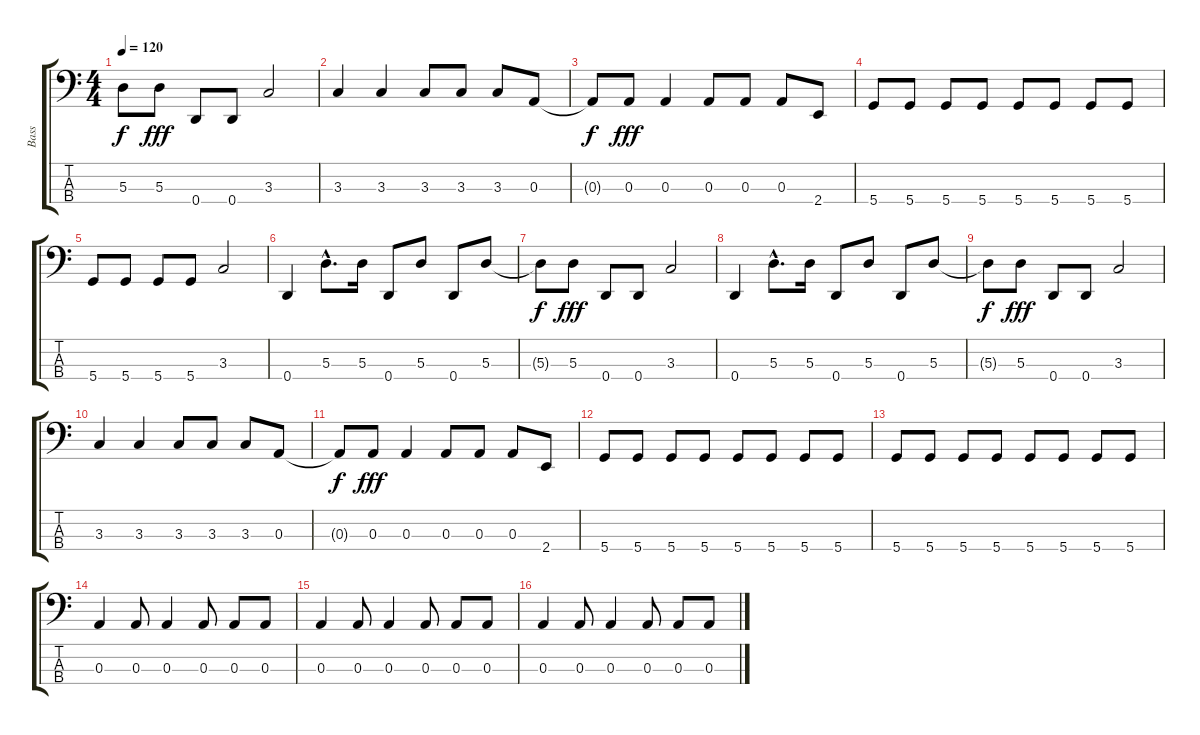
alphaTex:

\track ("Bass" "Bass") {instrument electricbasspick}
\staff {score tabs}
\tuning (G2 D2 A1 D1) {hide}
\ts (4 4)
\tempo 120
\clef f4
\ks c
5.3{t}.8{dy f} 5.3.8{dy fff} 0.4.8 0.4.8 3.3.2 |
3.3.4 3.3.4 3.3.8 3.3.8 3.3.8 0.3.8 |
0.3{t}.8{dy f} 0.3.8{dy fff} 0.3.4 0.3.8 0.3.8 0.3.8 2.4.8 |
5.4.8 5.4.8 5.4.8 5.4.8 5.4.8 5.4.8 5.4.8 5.4.8 |
5.4.8 5.4.8 5.4.8 5.4.8 3.3.2 |
0.4.4 5.3{hac}.8{d} 5.3.16 0.4.8 5.3.8 0.4.8 5.3.8 |
5.3{t}.8{dy f} 5.3.8{dy fff} 0.4.8 0.4.8 3.3.2 |
0.4.4 5.3{hac}.8{d} 5.3.16 0.4.8 5.3.8 0.4.8 5.3.8 |
5.3{t}.8{dy f} 5.3.8{dy fff} 0.4.8 0.4.8 3.3.2 |
3.3.4 3.3.4 3.3.8 3.3.8 3.3.8 0.3.8 |
0.3{t}.8{dy f} 0.3.8{dy fff} 0.3.4 0.3.8 0.3.8 0.3.8 2.4.8 |
5.4.8 5.4.8 5.4.8 5.4.8 5.4.8 5.4.8 5.4.8 5.4.8 |
5.4.8 5.4.8 5.4.8 5.4.8 5.4.8 5.4.8 5.4.8 5.4.8 |
0.3.4 0.3.8 0.3.4 0.3.8 0.3.8 0.3.8 |
0.3.4 0.3.8 0.3.4 0.3.8 0.3.8 0.3.8 |
0.3.4 0.3.8 0.3.4 0.3.8 0.3.8 0.3.8
